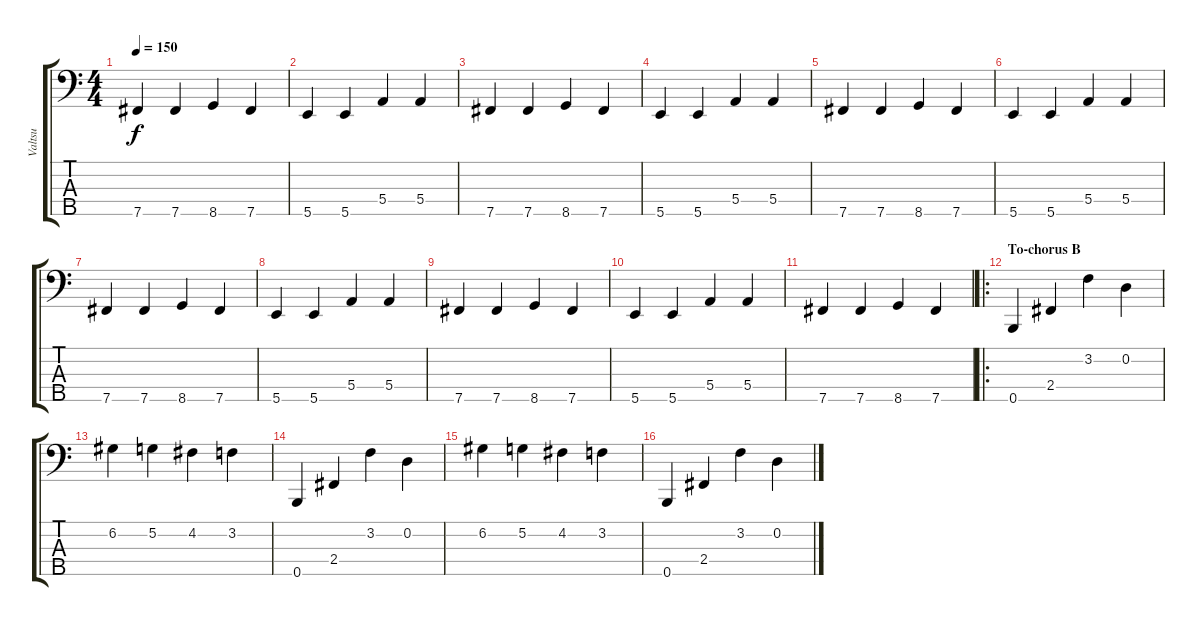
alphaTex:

\track ("Valtsu" "Valtsu") {instrument slapbass2}
\staff {score tabs}
\tuning (G2 D2 A1 E1 B0) {hide}
\ts (4 4)
\tempo 150
\clef f4
\ks c
7.5.4{dy f} 7.5.4 8.5.4 7.5.4 |
5.5.4 5.5.4 5.4.4 5.4.4 |
7.5.4 7.5.4 8.5.4 7.5.4 |
5.5.4 5.5.4 5.4.4 5.4.4 |
7.5.4 7.5.4 8.5.4 7.5.4 |
5.5.4 5.5.4 5.4.4 5.4.4 |
7.5.4 7.5.4 8.5.4 7.5.4 |
5.5.4 5.5.4 5.4.4 5.4.4 |
7.5.4 7.5.4 8.5.4 7.5.4 |
5.5.4 5.5.4 5.4.4 5.4.4 |
7.5.4 7.5.4 8.5.4 7.5.4 |
\ro
\section ("" "To-chorus B")
0.5.4 2.4.4 3.2.4 0.2.4 |
6.2.4 5.2.4 4.2.4 3.2.4 |
0.5.4 2.4.4 3.2.4 0.2.4 |
6.2.4 5.2.4 4.2.4 3.2.4 |
0.5.4 2.4.4 3.2.4 0.2.4
